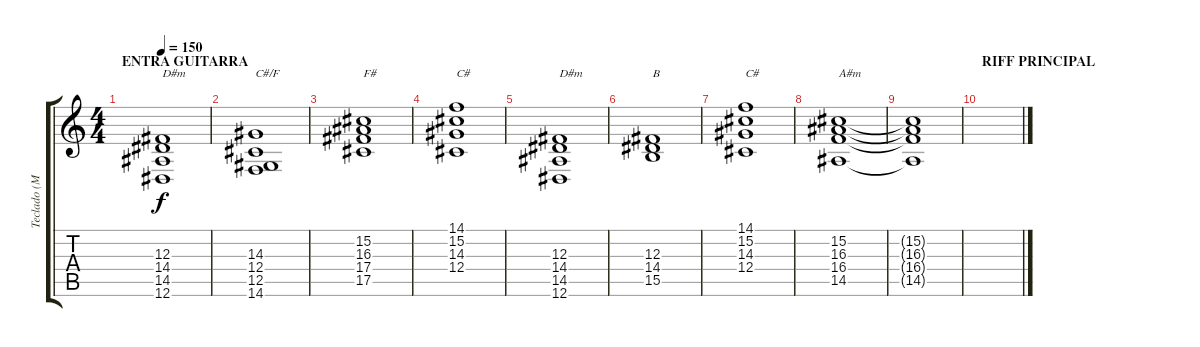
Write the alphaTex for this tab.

\track ("Teclado (Mão Esquerda)" "Teclado (M") {instrument harpsichord}
\staff {score tabs}
\tuning (Eb4 Bb3 Gb3 Db3 Ab2 Eb2) {hide}
\ts (4 4)
\section ("" "ENTRA GUITARRA")
\tempo 150
\clef g2
\ks c
(12.3 14.4 14.5 12.6).1{txt "D#m" dy f instrument stringensemble1} |
(14.3 12.4 12.5 14.6).1{txt "C#/F" instrument stringensemble1} |
(15.2 16.3 17.4 17.5).1{txt "F#" instrument stringensemble1} |
(14.1 15.2 14.3 12.4).1{txt "C#" instrument stringensemble1} |
(12.3 14.4 14.5 12.6).1{txt "D#m" instrument stringensemble1} |
(12.3 14.4 15.5).1{txt "B" instrument stringensemble1} |
(14.1 15.2 14.3 12.4).1{txt "C#" instrument stringensemble1} |
(15.2 16.3 16.4 14.5).1{txt "A#m" instrument stringensemble1} |
(15.2{t} 16.3{t} 16.4{t} 14.5{t}).1 |
\section ("" "RIFF PRINCIPAL")
